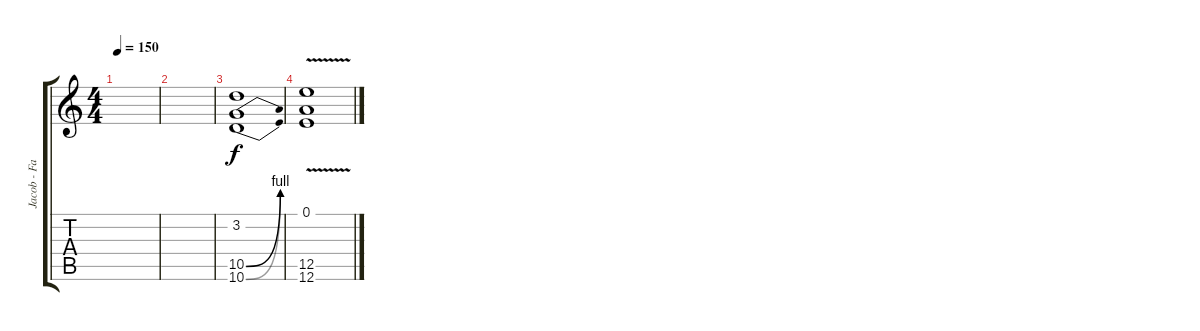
\track ("Jacob - Fart/Scream" "Jacob - Fa") {instrument distortionguitar}
\staff {score tabs}
\tuning (E4 B3 G3 D3 A2 E2) {hide}
\ts (4 4)
\tempo 150
\clef g2
\ks c
|
|
(3.2 10.5{be (bend 0 0 60 4)} 10.6{be (bend 0 0 60 4)}).1 |
(0.1 12.5{v} 12.6).1
